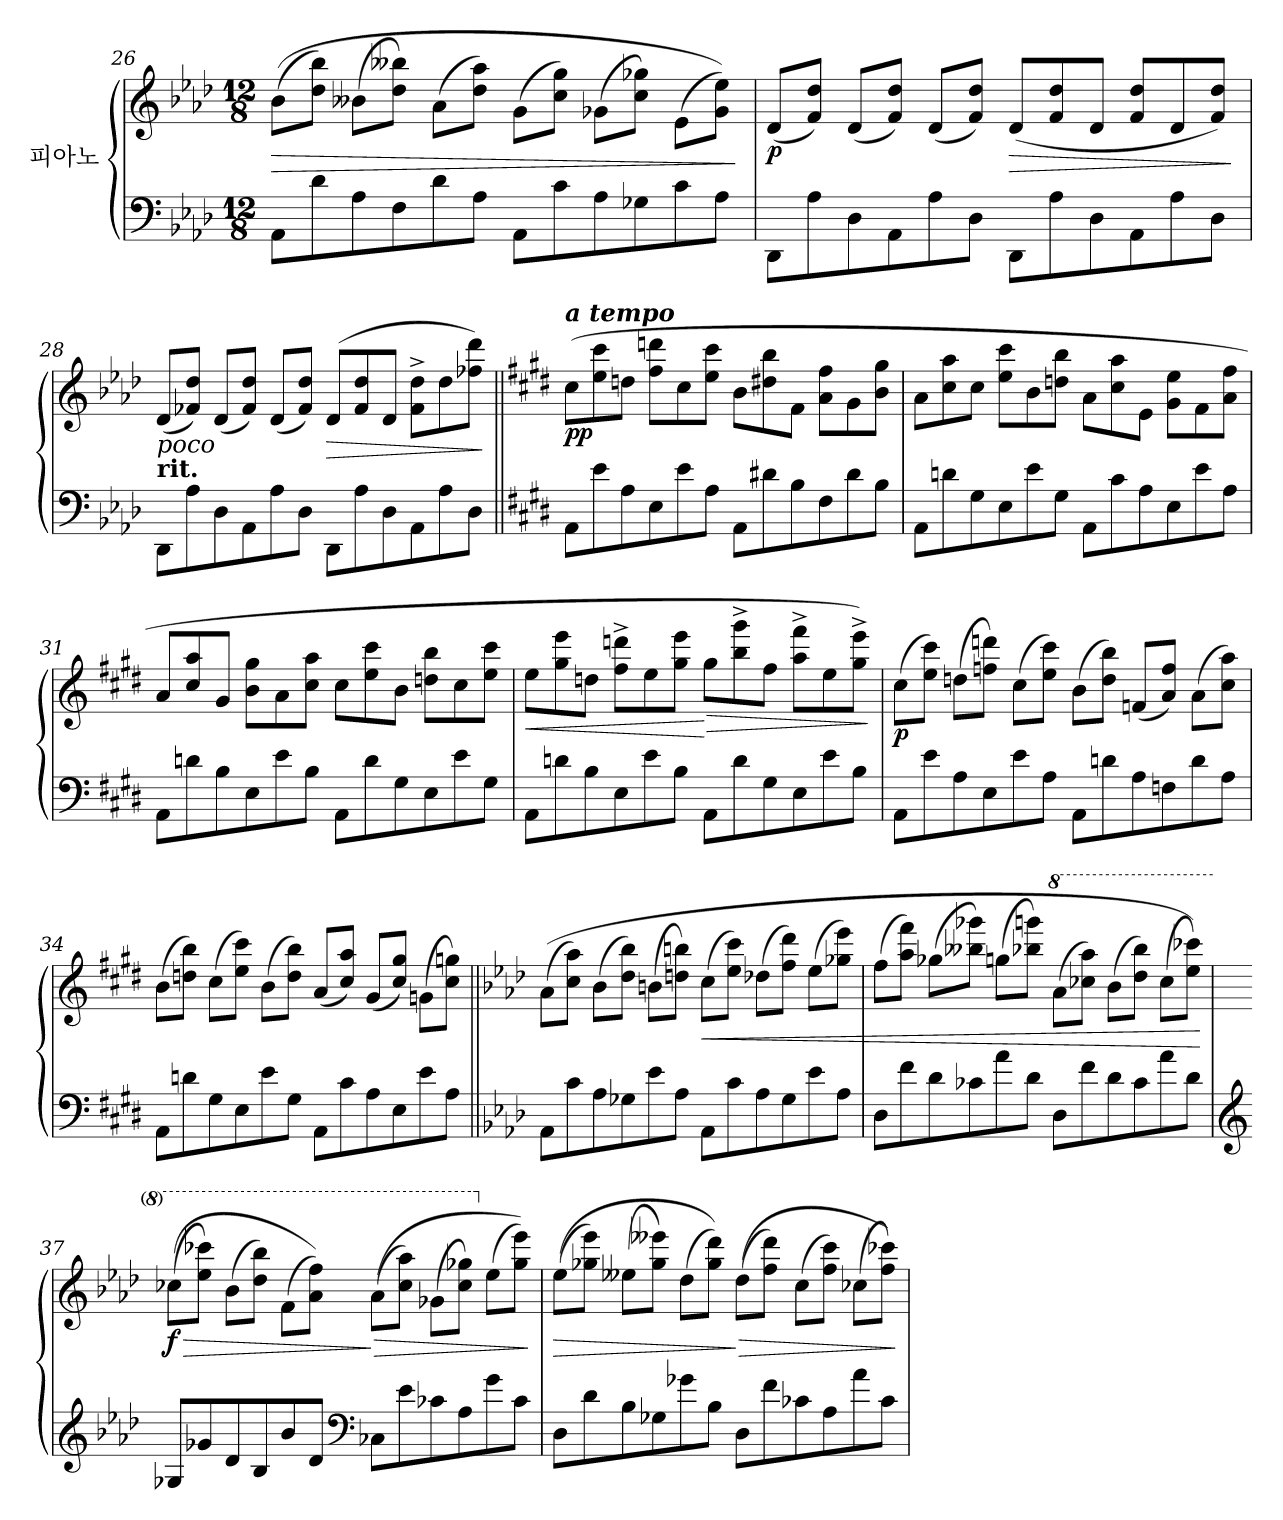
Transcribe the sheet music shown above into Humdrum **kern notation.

**kern	**kern	**dynam
*part1	*part1	*part1
*staff2	*staff1	*staff1/2
*I"피아노	*	*
!!LO:LB:g=z
*clefF4	*clefG2	*
*k[b-e-a-d-]	*k[b-e-a-d-]	*
*M12/8	*M12/8	*
=26	=26	=26
!	!	!LO:HP:b
8AA-\L	((8b-\L	>
8d-\	8dd-\ 8bb-\J)	.
8A-\	(8b--X\L	.
8F\	8dd-\ 8bb--X\J)	.
8d-\	(8a-\L	.
8A-\J	8dd-\ 8aa-\J)	.
8AA-\L	(8g\L	.
8c\	8cc\ 8gg\J)	.
8A-\	(8g-X\L	.
8G-X\	8cc\ 8gg-X\J)	.
8c\	(8e-\L	.
8A-\J	8g-\ 8ee-\J))	.
.	.	]
=27	=27	=27
!	!	!LO:DY:b
8DD-\L	(8d-/L	p
8A-\	8f/ 8dd-/J)	.
8D-\	(8d-/L	.
8AA-\	8f/ 8dd-/J)	.
8A-\	(8d-/L	.
8D-\J	8f/ 8dd-/J)	.
!	!	!LO:HP:b
8DD-\L	(8d-/L	>
8A-\	8f/ 8dd-/	.
8D-\	8d-/J	.
8AA-\	8f/ 8dd-/L	.
8A-\	8d-/	.
8D-\J	8f/ 8dd-/J)	.
.	.	]
=28	=28	=28
!	!LO:TX:b:i:t=poco	!
!	!LO:TX:b:B:t=rit.	!
8DD-\L	(8d-/L	.
8A-\	8f-X/ 8dd-/J)	.
*	*MM214	*
8D-\	(8d-/L	.
8AA-\	8f-/ 8dd-/J)	.
*	*MM203	*
8A-\	(8d-/L	.
8D-\J	8f-/ 8dd-/J)	.
*	*MM191	*
!	!	!LO:HP:b
8DD-\L	(8d-/L	>
8A-\	8f-/ 8dd-/	.
8D-\	8d-/J	.
*	*MM180	*
8AA-\	8f-\^ 8dd-\^L	.
8A-\	8dd-\	.
*	*MM165	*
8D-\J	8ff-X\ 8ddd-\J)	.
.	.	]
!!LO:PB:g=z
=29||	=29||	=29||
*k[f#c#g#d#]	*k[f#c#g#d#]	*
!	!LO:TX:a:Bi:t=a tempo	!
!	!	!LO:DY:b
8AA\L	(8cc#\L	pp
*	*MM180	*
8e\	8ee\ 8ccc#\	.
*	*MM188	*
8A\	8ddn\J	.
*	*MM195	*
8E\	8ff#\ 8dddn\L	.
*	*MM210	*
8e\	8cc#\	.
8A\J	8ee\ 8ccc#\J	.
*	*MM218	*
8AA\L	8b\L	.
8d#X\	8dd#X\ 8bb\	.
8B\	8f#\J	.
*	*MM220	*
8F#\	8a\ 8ff#\L	.
8d#\	8g#\	.
8B\J	8b\ 8gg#\J	.
=30	=30	=30
*	*MM228	*
8AA\L	8a\L	.
8dn\	8cc#\ 8aa\	.
8G#\	8cc#\J	.
8E\	8ee\ 8ccc#\L	.
8e\	8b\	.
8G#\J	8ddn\ 8bb\J	.
8AA\L	8a\L	.
8c#\	8cc#\ 8aa\	.
8A\	8e\J	.
8E\	8g#\ 8ee\L	.
8e\	8f#\	.
8A\J	8a\ 8ff#\J	.
!!LO:LB:g=z
=31	=31	=31
8AA\L	8a/L	.
8dn\	8cc#/ 8aa/	.
8B\	8g#/J	.
8E\	8b\ 8gg#\L	.
8e\	8a\	.
8B\J	8cc#\ 8aa\J	.
8AA\L	8cc#\L	.
8d\	8ee\ 8ccc#\	.
8G#\	8b\J	.
8E\	8ddn\ 8bb\L	.
8e\	8cc#\	.
8G#\J	8ee\ 8ccc#\J	.
=32	=32	=32
!	!	!LO:HP:b
8AA\L	8ee\L	<
8dn\	8gg#\ 8eee\	.
8B\	8ddn\J	.
8E\	8ff#\^ 8dddn\^L	.
8e\	8ee\	.
8B\J	8gg#\ 8eee\J	.
!	!	!LO:HP:n=1:b
8AA\L	8gg#\L	[ >
8d\	8bb\^ 8ggg#\^	.
8G#\	8ff#\J	.
8E\	8aa\^ 8fff#\^L	.
8e\	8ee\	.
8B\J	8gg#\^ 8eee\^J)	.
.	.	]
!!LO:LB:g=z
=33	=33	=33
!	!	!LO:DY:b
8AA\L	(8cc#\L	p
8e\	8ee\ 8ccc#\J)	.
8A\	(8ddn\L	.
8E\	8ffn\ 8dddn\J)	.
8e\	(8cc#\L	.
8A\J	8ee\ 8ccc#\J)	.
8AA\L	(8b\L	.
8dn\	8dd\ 8bb\J)	.
8A\	(8fn/L	.
8Fn\	8a/ 8ff/J)	.
8d\	(8a\L	.
8A\J	8cc#\ 8aa\J)	.
=34	=34	=34
8AA\L	(8b\L	.
8dn\	8ddn\ 8bb\J)	.
8G#\	(8cc#\L	.
8E\	8ee\ 8ccc#\J)	.
8e\	(8b\L	.
8G#\J	8dd\ 8bb\J)	.
8AA\L	(8a/L	.
8c#\	8cc#/ 8aa/J)	.
8A\	(8g#/L	.
8E\	8cc#/ 8gg#/J)	.
8e\	(8gn\L	.
8A\J	8cc#\ 8ggn\J)	.
!!LO:LB:g=z
=35||	=35||	=35||
*k[b-e-a-d-]	*k[b-e-a-d-]	*
8AA-\L	((8a-\L	.
8c\	8cc\ 8aa-\J)	.
8A-\	(8b-\L	.
8G-X\	8dd-\ 8bb-\J)	.
8e-\	(8bn\L	.
8A-\J	8ddn\ 8bbn\J)	.
!	!	!LO:HP:b
8AA-\L	(8cc\L	<
8c\	8ee-\ 8ccc\J)	.
8A-\	(8dd-X\L	.
8G-\	8ff\ 8ddd-\J)	.
8e-\	(8ee-\L	.
8A-\J	8gg-X\ 8eee-\J)	.
=36	=36	=36
8D-\L	(8ff\L	.
8f\	8aa-\ 8fff\J)	.
8d-\	(8gg-X\L	.
8c-X\	8bb--X\ 8ggg-X\J)	.
8a-\	(8ggn\L	.
8d-\J	8bb-X\ 8gggn\J)	.
*	*8va	*
8D-\L	(8aa-\L	.
8f\	8ccc-X\ 8aaa-\J)	.
8d-\	(8bb-\L	.
8c-\	8ddd-\ 8bbb-\J)	.
8a-\	(8ccc-\L	.
8d-\J	8eee-\ 8cccc-X\J))	.
.	.	[
!!LO:LB:g=z
=37	=37	=37
*clefG2	*	*
!	!	!LO:HP:b
!	!	!LO:DY:n=1:b
8G-X/L	((8ccc-X\L	> f
8g-X/	8eee-\ 8cccc-X\J)	.
8d-/	(8bb-\L	.
8B-/	8ddd-\ 8bbb-\J)	.
8b-/	(8ff\L	.
8d-/J	8aa-\ 8fff\J))	.
*clefF4	*	*
!	!	!LO:HP:n=1:b
8C-X\L	((8aa-\L	] >
8e-\	8ccc-\ 8aaa-\J)	.
8c-X\	(8gg-X\L	.
8A-\	8ccc-\ 8ggg-X\J)	.
*	*X8va	*
8g-\	(8ee-\L	.
8c-\J	8gg-\ 8eee-\J))	.
.	.	]
=38	=38	=38
!	!	!LO:HP:b
8D-\L	((8ee-\L	>
8d-\	8gg-X\ 8eee-\J)	.
8B-\	(8ee--X\L	.
8G-X\	8gg-\ 8eee--X\J)	.
8g-X\	(8dd-\L	.
8B-\J	8gg-\ 8ddd-\J))	.
!	!	!LO:HP:n=1:b
8D-\L	((8dd-\L	] >
8f\	8ff\ 8ddd-\J)	.
8c-X\	(8cc\L	.
8A-\	8ff\ 8ccc\J)	.
8a-\	(8cc-X\L	.
8c-\J	8ff\ 8ccc-X\J))	.
.	.	]
=	=	=
*-	*-	*-
